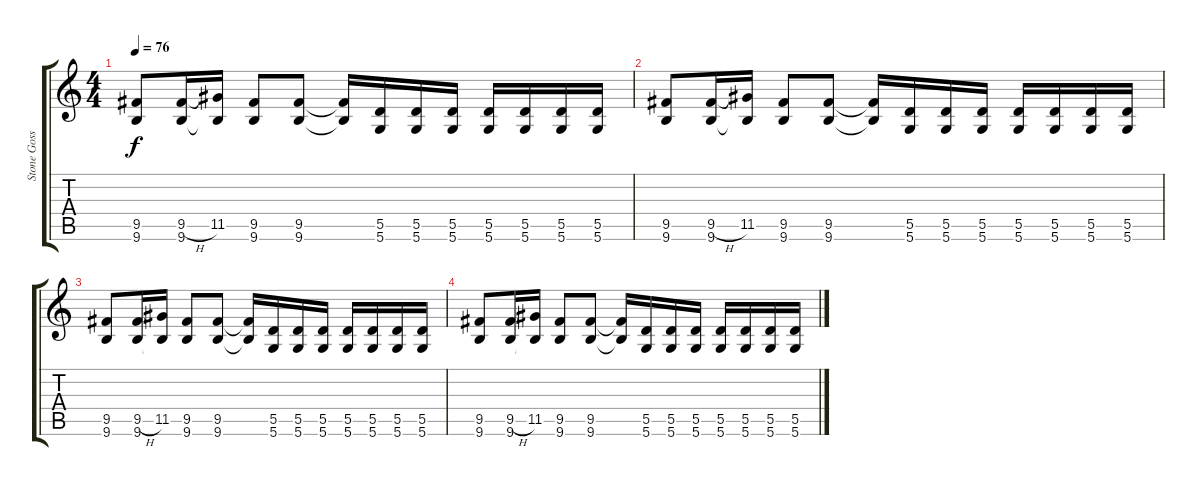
\track ("Stone Gossard" "Stone Goss") {instrument distortionguitar}
\staff {score tabs}
\tuning (E4 B3 G3 D3 A2 D2) {hide}
\ts (4 4)
\tempo 76
\clef g2
\ks c
(9.5 9.6).8{dy f} (9.5{h} 9.6).16 (11.5 9.6{t}).16 (9.5 9.6).8 (9.5 9.6).8 (9.5{t} 9.6{t}).16 (5.5 5.6).16 (5.5 5.6).16 (5.5 5.6).16 (5.5 5.6).16 (5.5 5.6).16 (5.5 5.6).16 (5.5 5.6).16 |
(9.5 9.6).8 (9.5{h} 9.6).16 (11.5 9.6{t}).16 (9.5 9.6).8 (9.5 9.6).8 (9.5{t} 9.6{t}).16 (5.5 5.6).16 (5.5 5.6).16 (5.5 5.6).16 (5.5 5.6).16 (5.5 5.6).16 (5.5 5.6).16 (5.5 5.6).16 |
(9.5 9.6).8 (9.5{h} 9.6).16 (11.5 9.6{t}).16 (9.5 9.6).8 (9.5 9.6).8 (9.5{t} 9.6{t}).16 (5.5 5.6).16 (5.5 5.6).16 (5.5 5.6).16 (5.5 5.6).16 (5.5 5.6).16 (5.5 5.6).16 (5.5 5.6).16 |
(9.5 9.6).8 (9.5{h} 9.6).16 (11.5 9.6{t}).16 (9.5 9.6).8 (9.5 9.6).8 (9.5{t} 9.6{t}).16 (5.5 5.6).16 (5.5 5.6).16 (5.5 5.6).16 (5.5 5.6).16 (5.5 5.6).16 (5.5 5.6).16 (5.5 5.6).16
